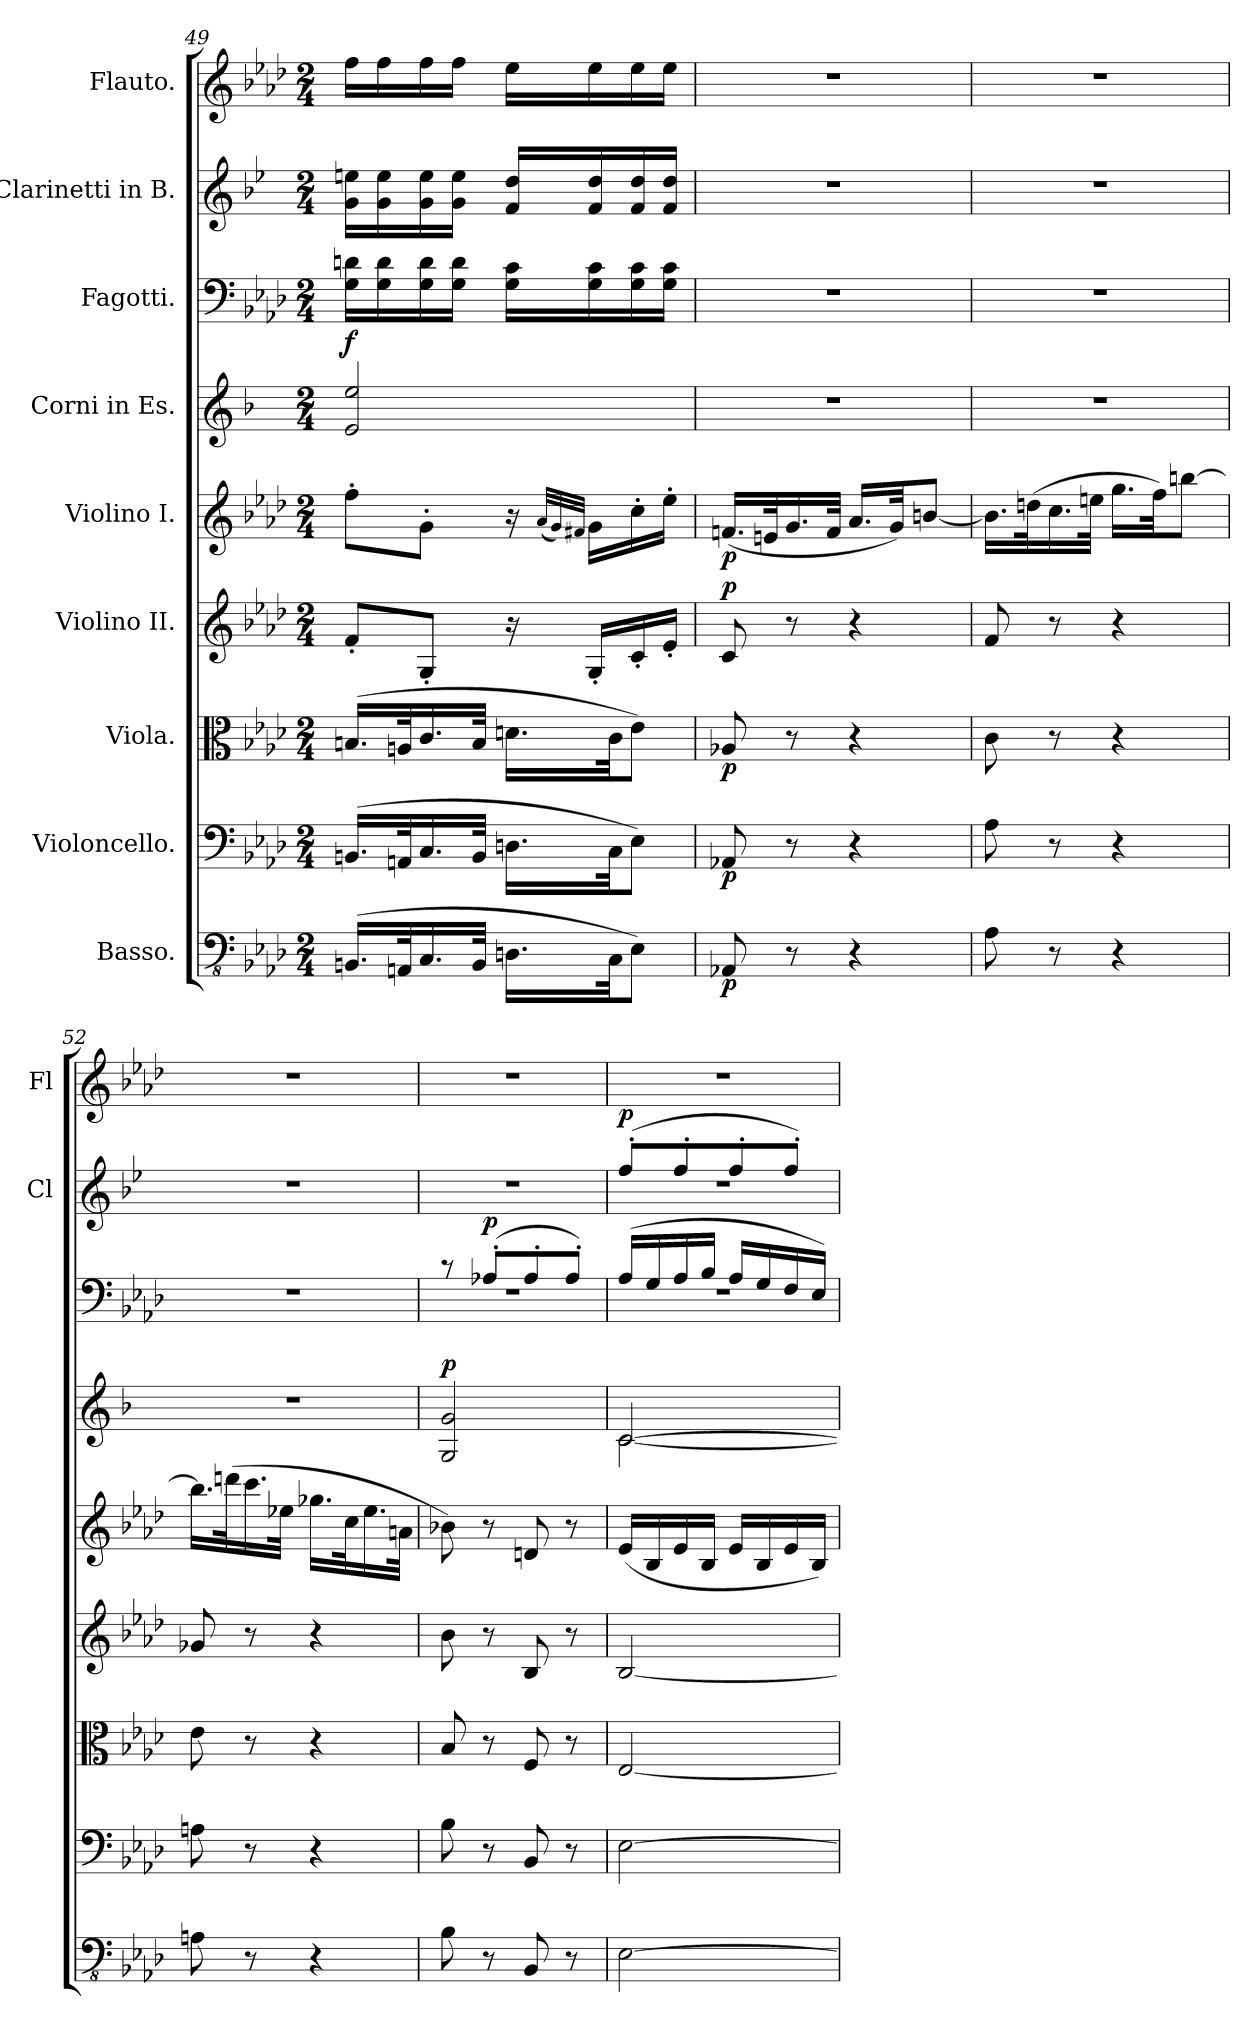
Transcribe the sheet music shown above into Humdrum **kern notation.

**kern	**dynam	**kern	**dynam	**kern	**dynam	**kern	**text	**dynam	**kern	**dynam	**kern	**text	**dynam	**kern	**text	**dynam	**kern	**dynam	**kern
*part9	*part9	*part8	*part8	*part7	*part7	*part6	*part6	*part6	*part5	*part5	*part4	*part4	*part4	*part3	*part3	*part3	*part2	*part2	*part1
*staff9	*staff9	*staff8	*staff8	*staff7	*staff7	*staff6	*staff6	*staff6	*staff5	*staff5	*staff4	*staff4	*staff4	*staff3	*staff3	*staff3	*staff2	*staff2	*staff1
*I"Basso.	*	*I"Violoncello.	*	*I"Viola.	*	*I"Violino II.	*	*	*I"Violino I.	*	*I"Corni in Es.	*	*	*I"Fagotti.	*	*	*I"Clarinetti in B.	*	*I"Flauto.
*	*	*	*	*	*	*	*	*	*	*	*	*	*	*	*	*	*I'Cl	*	*I'Fl
!!LO:PB:g=z
*clefFv4	*	*clefF4	*	*clefC3	*	*clefG2	*	*	*clefG2	*	*clefG2	*	*	*clefF4	*	*	*clefG2	*	*clefG2
*	*	*	*	*	*	*	*	*	*	*	*ITrd5c9	*	*	*	*	*	*ITrd1c2	*	*
*k[b-e-a-d-]	*	*k[b-e-a-d-]	*	*k[b-e-a-d-]	*	*k[b-e-a-d-]	*	*	*k[b-e-a-d-]	*	*k[b-e-a-d-]	*	*	*k[b-e-a-d-]	*	*	*k[b-e-a-d-]	*	*k[b-e-a-d-]
*M2/4	*	*M2/4	*	*M2/4	*	*M2/4	*	*	*M2/4	*	*M2/4	*	*	*M2/4	*	*	*M2/4	*	*M2/4
=49	=49	=49	=49	=49	=49	=49	=49	=49	=49	=49	=49	=49	=49	=49	=49	=49	=49	=49	=49
!	!	!	!	!	!	!	!LO:LY:b	!	!	!	!	!	!LO:DY:b	!	!	!	!	!	!
(>16.BBBn/LL	.	(>16.BBn/LL	.	(>16.Bn/LL	.	8f'/L	.	.	8ff'\L	.	2G/ 2g/	.	f	16G\ 16dn\LL	.	.	16f\ 16ddn\LL	.	16ff\LL
.	.	.	.	.	.	.	.	.	.	.	.	.	.	16G\ 16d\	.	.	16f\ 16dd\	.	16ff\
32AAAn/K	.	32AAn/K	.	32An/K	.	.	.	.	.	.	.	.	.	.	.	.	.	.	.
16.CC/	.	16.C/	.	16.c/	.	8G'/J	.	.	8g'\J	.	.	.	.	16G\ 16d\	.	.	16f\ 16dd\	.	16ff\
.	.	.	.	.	.	.	.	.	.	.	.	.	.	16G\ 16d\JJ	.	.	16f\ 16dd\JJ	.	16ff\JJ
32BBB/JJk	.	32BB/JJk	.	32B/JJk	.	.	.	.	.	.	.	.	.	.	.	.	.	.	.
16.DDn\LL	.	16.Dn\LL	.	16.dn\LL	.	16r	.	.	16r	.	.	.	.	16G\ 16c\LL	.	.	16e-/ 16cc/LL	.	16ee-\LL
.	.	.	.	.	.	.	.	.	(<32qa-/LLL	.	.	.	.	.	.	.	.	.	.
.	.	.	.	.	.	.	.	.	32qg/)	.	.	.	.	.	.	.	.	.	.
.	.	.	.	.	.	.	.	.	32qf#X/JJJ	.	.	.	.	.	.	.	.	.	.
.	.	.	.	.	.	16G'/LL	.	.	16g\LL	.	.	.	.	16G\ 16c\	.	.	16e-/ 16cc/	.	16ee-\
32CC\JK	.	32C\JK	.	32c\JK	.	.	.	.	.	.	.	.	.	.	.	.	.	.	.
8EE-\J)	.	8E-\J)	.	8e-\J)	.	16c'/	.	.	16cc'\	.	.	.	.	16G\ 16c\	.	.	16e-/ 16cc/	.	16ee-\
.	.	.	.	.	.	16e-'/JJ	.	.	16ee-'\JJ	.	.	.	.	16G\ 16c\JJ	.	.	16e-/ 16cc/JJ	.	16ee-\JJ
=50	=50	=50	=50	=50	=50	=50	=50	=50	=50	=50	=50	=50	=50	=50	=50	=50	=50	=50	=50
!	!LO:DY:b	!	!LO:DY:b	!	!LO:DY:b	!	!	!LO:DY:b	!	!LO:DY:b	!	!	!	!	!	!	!	!	!
8AAA-X/	p	8AA-X/	p	8A-X/	p	8c/	.	p	(<16.fn/LL	p	2r	.	.	2r	.	.	2r	.	2r
.	.	.	.	.	.	.	.	.	32en/K	.	.	.	.	.	.	.	.	.	.
8r	.	8r	.	8r	.	8r	.	.	16.g/	.	.	.	.	.	.	.	.	.	.
.	.	.	.	.	.	.	.	.	32f/JJk	.	.	.	.	.	.	.	.	.	.
4r	.	4r	.	4r	.	4r	.	.	16.a-/LL	.	.	.	.	.	.	.	.	.	.
.	.	.	.	.	.	.	.	.	32g/JK)	.	.	.	.	.	.	.	.	.	.
.	.	.	.	.	.	.	.	.	[8bn/J	.	.	.	.	.	.	.	.	.	.
=51	=51	=51	=51	=51	=51	=51	=51	=51	=51	=51	=51	=51	=51	=51	=51	=51	=51	=51	=51
8AA-\	.	8A-\	.	8c\	.	8f/	.	.	16.b\LL]	.	2r	.	.	2r	.	.	2r	.	2r
.	.	.	.	.	.	.	.	.	(>32ddn\K	.	.	.	.	.	.	.	.	.	.
8r	.	8r	.	8r	.	8r	.	.	16.cc\	.	.	.	.	.	.	.	.	.	.
.	.	.	.	.	.	.	.	.	32een\JJk	.	.	.	.	.	.	.	.	.	.
4r	.	4r	.	4r	.	4r	.	.	16.gg\LL	.	.	.	.	.	.	.	.	.	.
.	.	.	.	.	.	.	.	.	32ff\JK)	.	.	.	.	.	.	.	.	.	.
.	.	.	.	.	.	.	.	.	[8bbn\J	.	.	.	.	.	.	.	.	.	.
=52	=52	=52	=52	=52	=52	=52	=52	=52	=52	=52	=52	=52	=52	=52	=52	=52	=52	=52	=52
8AAn\	.	8An\	.	8e-\	.	8g-X/	.	.	16.bb\LL]	.	2r	.	.	2r	.	.	2r	.	2r
.	.	.	.	.	.	.	.	.	(>32dddn\K	.	.	.	.	.	.	.	.	.	.
8r	.	8r	.	8r	.	8r	.	.	16.ccc\	.	.	.	.	.	.	.	.	.	.
.	.	.	.	.	.	.	.	.	32ee-X\JJk	.	.	.	.	.	.	.	.	.	.
4r	.	4r	.	4r	.	4r	.	.	16.gg-X\LL	.	.	.	.	.	.	.	.	.	.
.	.	.	.	.	.	.	.	.	32cc\K	.	.	.	.	.	.	.	.	.	.
.	.	.	.	.	.	.	.	.	16.ee-\	.	.	.	.	.	.	.	.	.	.
.	.	.	.	.	.	.	.	.	32an\JJk	.	.	.	.	.	.	.	.	.	.
=53	=53	=53	=53	=53	=53	=53	=53	=53	=53	=53	=53	=53	=53	=53	=53	=53	=53	=53	=53
*	*	*	*	*	*	*	*	*	*	*	*	*	*	*^	*	*	*	*	*
!	!	!	!	!	!	!	!	!	!	!	!	!	!LO:DY:b	!	!	!	!	!	!	!
8BB-\	.	8B-\	.	8B-/	.	8b-\	.	.	8b-X\)	.	2BB-/ 2B-/	.	p	8r	2rF	.	.	2r	.	2r
!	!	!	!	!	!	!	!	!	!	!	!	!	!	!	!	!LO:LY:b	!LO:DY:a	!	!	!
8r	.	8r	.	8r	.	8r	.	.	8r	.	.	.	.	(>8A-X'/L	.	.	p	.	.	.
8BBB-/	.	8BB-/	.	8F/	.	8B-/	.	.	8dn/	.	.	.	.	8A-'/	.	.	.	.	.	.
8r	.	8r	.	8r	.	8r	.	.	8r	.	.	.	.	8A-'/J)	.	.	.	.	.	.
=54	=54	=54	=54	=54	=54	=54	=54	=54	=54	=54	=54	=54	=54	=54	=54	=54	=54	=54	=54	=54
!	!	!	!	!	!	!	!	!	!	!	!	!LO:LY:b	!	!	!	!	!	!	!LO:DY:a	!
*	*	*	*	*	*	*	*	*	*	*	*^	*	*	*	*	*	*	*^	*	*
[2EE-\	.	[2E-\	.	[2E-/	.	[2B-/	.	.	(<16e-/LL	.	[2E-/	[2E-\	.	.	(>16A-/LL	2rF	.	.	(>8ee-'/L	2rdd	p	2r
.	.	.	.	.	.	.	.	.	16B-/	.	.	.	.	.	16G/	.	.	.	.	.	.	.
.	.	.	.	.	.	.	.	.	16e-/	.	.	.	.	.	16A-/	.	.	.	8ee-'/	.	.	.
.	.	.	.	.	.	.	.	.	16B-/JJ	.	.	.	.	.	16B-/JJ	.	.	.	.	.	.	.
.	.	.	.	.	.	.	.	.	16e-/LL	.	.	.	.	.	16A-/LL	.	.	.	8ee-'/	.	.	.
.	.	.	.	.	.	.	.	.	16B-/	.	.	.	.	.	16G/	.	.	.	.	.	.	.
.	.	.	.	.	.	.	.	.	16e-/	.	.	.	.	.	16F/	.	.	.	8ee-'/J)	.	.	.
.	.	.	.	.	.	.	.	.	16B-/JJ)	.	.	.	.	.	16E-/JJ)	.	.	.	.	.	.	.
*	*	*	*	*	*	*	*	*	*	*	*v	*v	*	*	*	*	*	*	*v	*v	*	*
*	*	*	*	*	*	*	*	*	*	*	*	*	*	*v	*v	*	*	*	*	*
=	=	=	=	=	=	=	=	=	=	=	=	=	=	=	=	=	=	=	=
*-	*-	*-	*-	*-	*-	*-	*-	*-	*-	*-	*-	*-	*-	*-	*-	*-	*-	*-	*-
